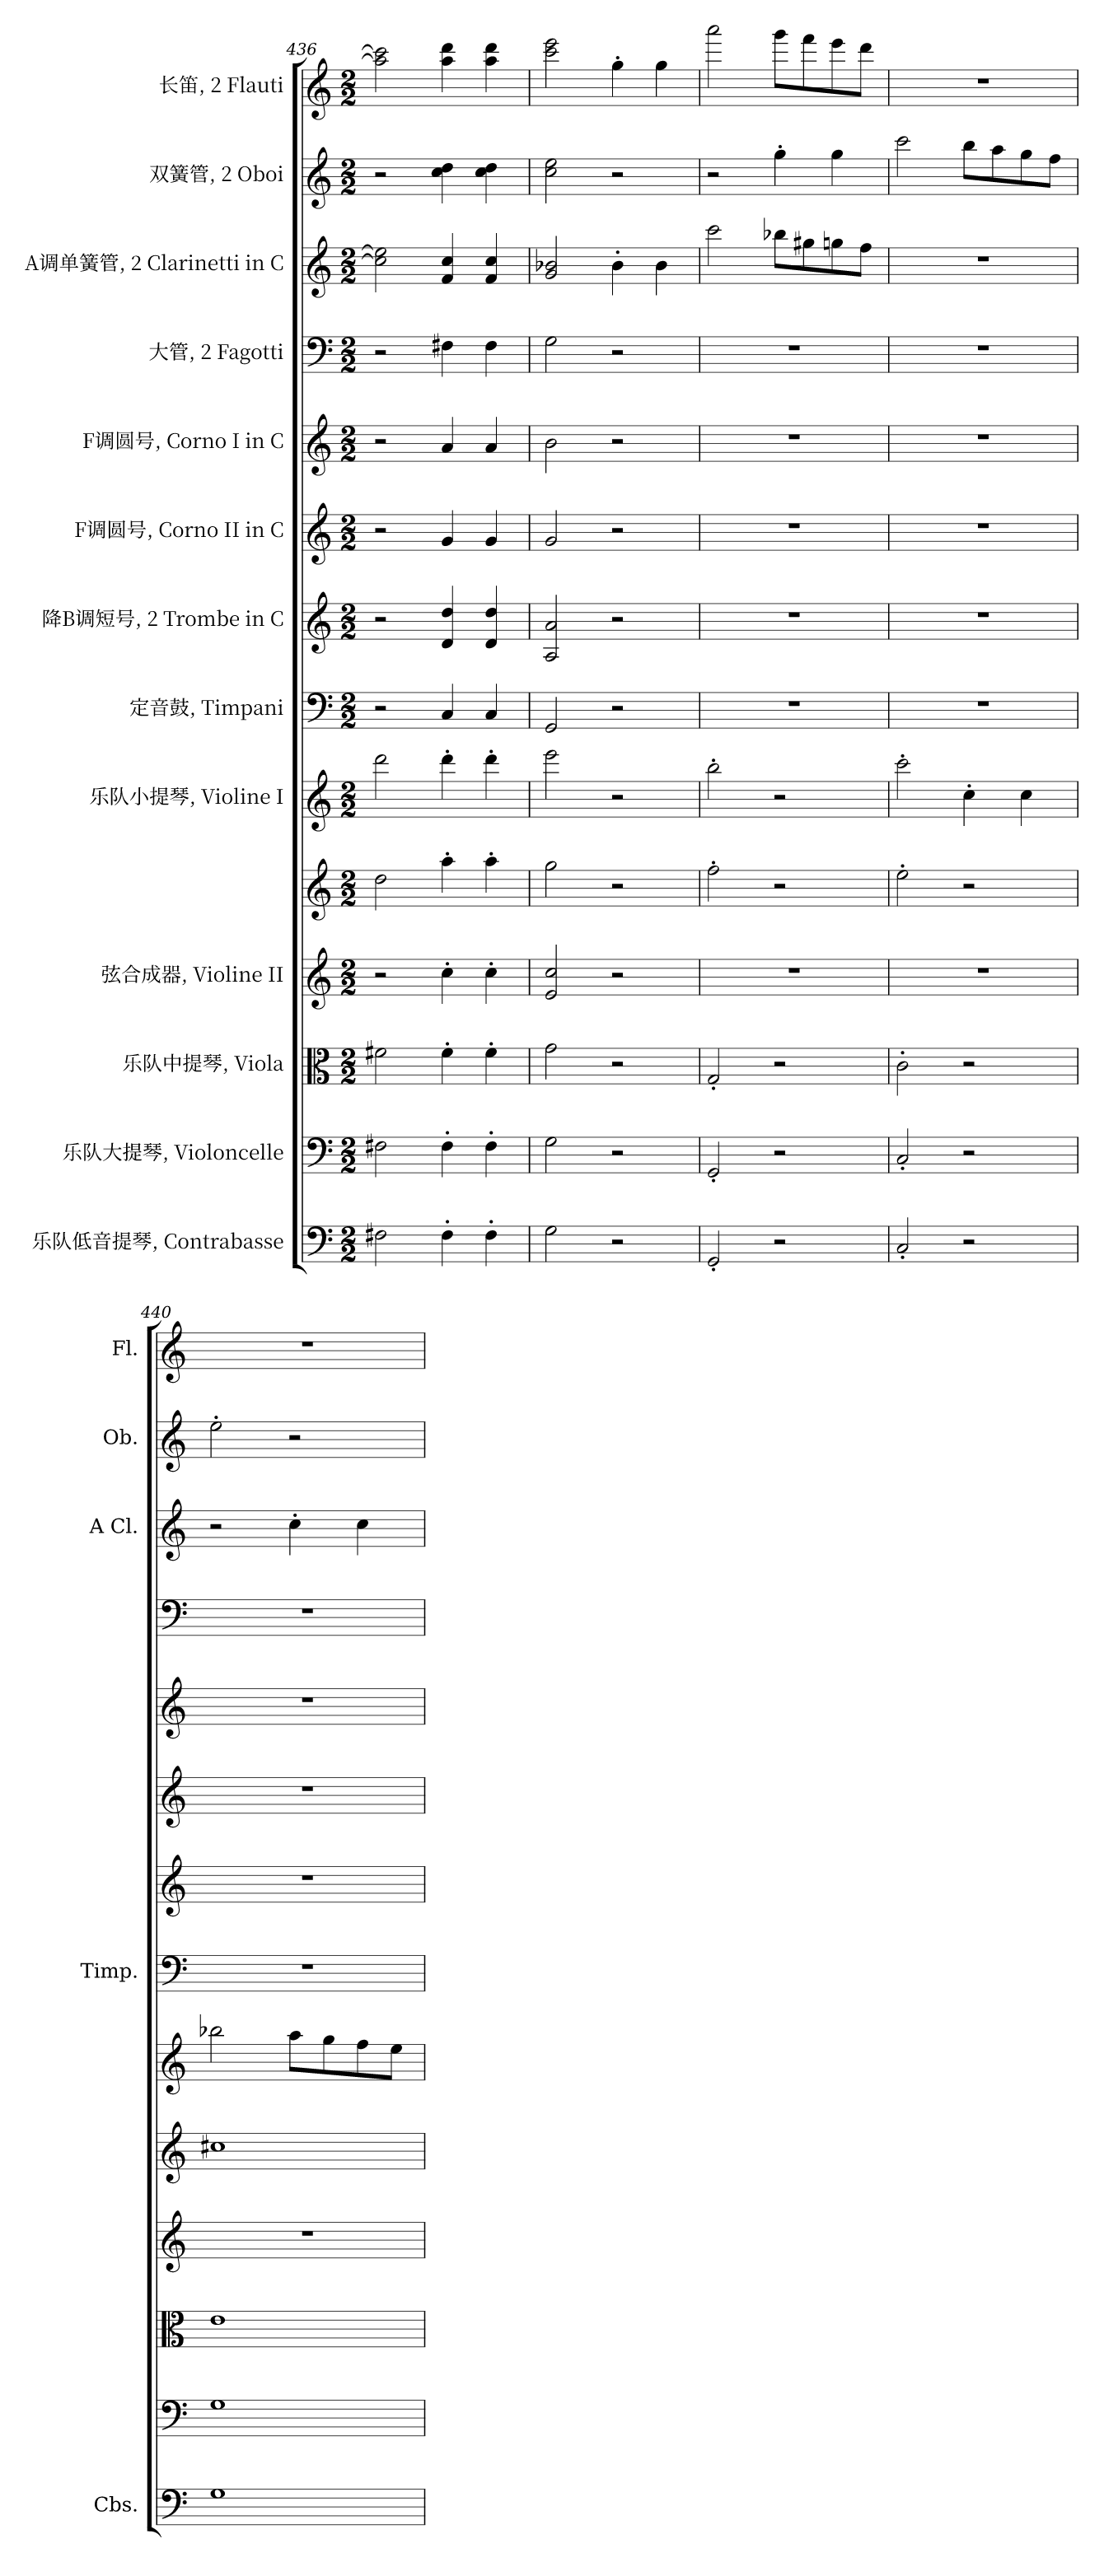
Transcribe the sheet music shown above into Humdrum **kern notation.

**kern	**kern	**kern	**kern	**kern	**kern	**kern	**kern	**kern	**kern	**kern	**kern	**kern	**kern
*part13	*part12	*part11	*part10	*part10	*part9	*part8	*part7	*part6	*part5	*part4	*part3	*part2	*part1
*staff14	*staff13	*staff12	*staff11	*staff10	*staff9	*staff8	*staff7	*staff6	*staff5	*staff4	*staff3	*staff2	*staff1
*I"乐队低音提琴, Contrabasse	*I"乐队大提琴, Violoncelle	*I"乐队中提琴, Viola	*I"弦合成器, Violine II	*	*I"乐队小提琴, Violine I	*I"定音鼓, Timpani	*I"降B调短号, 2 Trombe in C	*I"F调圆号, Corno II in C	*I"F调圆号, Corno I in C	*I"大管, 2 Fagotti	*I"A调单簧管, 2 Clarinetti in C	*I"双簧管, 2 Oboi	*I"长笛, 2 Flauti
*I'Cbs.	*	*	*	*	*	*I'Timp.	*	*	*	*	*I'A Cl.	*I'Ob.	*I'Fl.
*clefF4	*clefF4	*clefC3	*clefG2	*clefG2	*clefG2	*clefF4	*clefG2	*clefG2	*clefG2	*clefF4	*clefG2	*clefG2	*clefG2
*ITrd7c12	*	*	*	*	*	*	*ITrd1c2	*ITrd4c7	*ITrd4c7	*	*ITrd2c3	*	*
*k[]	*k[]	*k[]	*k[]	*k[]	*k[]	*k[]	*k[b-e-]	*k[b-]	*k[b-]	*k[]	*k[f#c#g#]	*k[]	*k[]
*M2/2	*M2/2	*M2/2	*M2/2	*M2/2	*M2/2	*M2/2	*M2/2	*M2/2	*M2/2	*M2/2	*M2/2	*M2/2	*M2/2
*MM247	*MM247	*MM247	*MM247	*MM247	*MM247	*MM247	*MM247	*MM247	*MM247	*MM247	*MM247	*MM247	*MM247
=436	=436	=436	=436	=436	=436	=436	=436	=436	=436	=436	=436	=436	=436
2FF#X\	2F#X\	2f#X\	2r	2dd\	2ddd\	2r	2r	2r	2r	2r	2a\] 2cc\]	2r	2aa\] 2ccc\]
*	*	*	*	*	*	*	*	*	*	*	*	*	*MM262
4FF#'\	4F#'\	4f#'\	4cc'\	4aa'\	4ddd'\	4C/	4c/ 4cc/	4c/	4d/	4F#X\	4d/ 4a/	4cc\ 4dd\	4aa\ 4ddd\
4FF#'\	4F#'\	4f#'\	4cc'\	4aa'\	4ddd'\	4C/	4c/ 4cc/	4c/	4d/	4F#\	4d/ 4a/	4cc\ 4dd\	4aa\ 4ddd\
=437	=437	=437	=437	=437	=437	=437	=437	=437	=437	=437	=437	=437	=437
*	*	*	*	*	*	*	*	*	*	*	*	*	*MM247
2GG\	2G\	2g\	2e/ 2cc/	2gg\	2eee\	2GG/	2G/ 2g/	2c/	2e\	2G\	2e/ 2gn/	2cc\ 2ee\	2ccc\ 2eee\
*	*	*	*	*	*	*	*	*	*	*	*	*	*MM232
2r	2r	2r	2r	2r	2r	2r	2r	2r	2r	2r	4g'\	2r	4gg'\
*	*	*	*	*	*	*	*	*	*	*	*	*	*MM260
.	.	.	.	.	.	.	.	.	.	.	4g\	.	4gg\
=438	=438	=438	=438	=438	=438	=438	=438	=438	=438	=438	=438	=438	=438
*	*	*	*	*	*	*	*	*	*	*	*	*	*MM247
2GGG'/	2GG'/	2G'/	1r	2ff'\	2bb'\	1r	1r	1r	1r	1r	2aa\	2r	2aaa\
*	*	*	*	*	*	*	*	*	*	*	*	*	*MM255
2r	2r	2r	.	2r	2r	.	.	.	.	.	8ggn\L	4gg'\	8ggg\L
.	.	.	.	.	.	.	.	.	.	.	8ee#X\	.	8fff\
.	.	.	.	.	.	.	.	.	.	.	8een\	4gg\	8eee\
.	.	.	.	.	.	.	.	.	.	.	8dd\J	.	8ddd\J
=439	=439	=439	=439	=439	=439	=439	=439	=439	=439	=439	=439	=439	=439
*	*	*	*	*	*	*	*	*	*	*	*	*	*MM247
2CC'/	2C'/	2c'\	1r	2ee'\	2ccc'\	1r	1r	1r	1r	1r	1r	2ccc\	1r
2r	2r	2r	.	2r	4cc'\	.	.	.	.	.	.	8bb\L	.
.	.	.	.	.	.	.	.	.	.	.	.	8aa\	.
.	.	.	.	.	4cc\	.	.	.	.	.	.	8gg\	.
.	.	.	.	.	.	.	.	.	.	.	.	8ff\J	.
=440	=440	=440	=440	=440	=440	=440	=440	=440	=440	=440	=440	=440	=440
*	*	*	*	*	*	*	*	*	*	*	*	*	*MM247
1GG	1G	1e	1r	1cc#X	2bb-X\	1r	1r	1r	1r	1r	2r	2ee'\	1r
.	.	.	.	.	8aa\L	.	.	.	.	.	4a'\	2r	.
.	.	.	.	.	8gg\	.	.	.	.	.	.	.	.
.	.	.	.	.	8ff\	.	.	.	.	.	4a\	.	.
.	.	.	.	.	8ee\J	.	.	.	.	.	.	.	.
=	=	=	=	=	=	=	=	=	=	=	=	=	=
*-	*-	*-	*-	*-	*-	*-	*-	*-	*-	*-	*-	*-	*-
